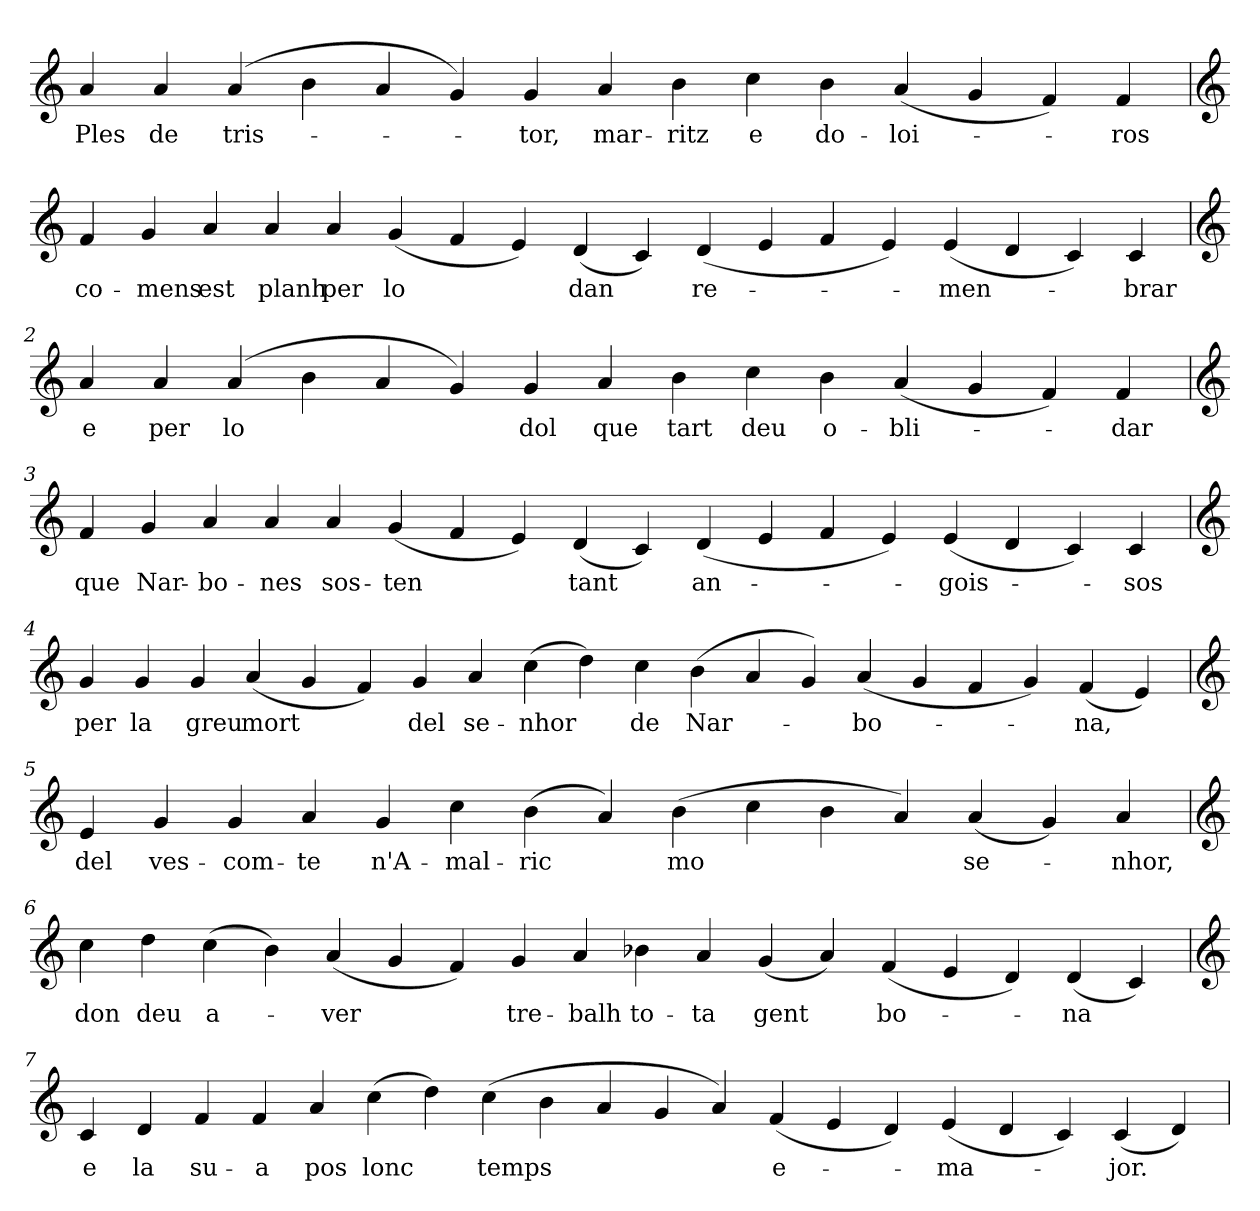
**kern	**text
*part1	*part1
*staff1	*staff1
*clefG2	*
=	=
4a	Ples
4a	de
(4a	tris-
4b	.
4a	.
4g)	.
4g	-tor,
4a	mar-
4b	-ritz
4cc	e
4b	do-
(4a	-loi-
4g	.
4f)	.
4f	-ros
=1	=1
*clefG2	*
4f	co-
4g	-mens
4a	est
4a	planh
4a	per
(4g	lo
4f	.
4e)	.
(4d	dan
4c)	.
(4d	re-
4e	.
4f	.
4e)	.
(4e	-men-
4d	.
4c)	.
4c	-brar
=2	=2
*clefG2	*
4a	e
4a	per
(4a	lo
4b	.
4a	.
4g)	.
4g	dol
4a	que
4b	tart
4cc	deu
4b	o-
(4a	-bli-
4g	.
4f)	.
4f	-dar
=3	=3
*clefG2	*
4f	que
4g	Nar-
4a	-bo-
4a	-nes
4a	sos-
(4g	-ten
4f	.
4e)	.
(4d	tant
4c)	.
(4d	an-
4e	.
4f	.
4e)	.
(4e	-gois-
4d	.
4c)	.
4c	-sos
=4	=4
*clefG2	*
4g	per
4g	la
4g	greu
(4a	mort
4g	.
4f)	.
4g	del
4a	se-
(4cc	-nhor
4dd)	.
4cc	de
(4b	Nar-
4a	.
4g)	.
(4a	-bo-
4g	.
4f	.
4g)	.
(4f	-na,
4e)	.
=5	=5
*clefG2	*
4e	del
4g	ves-
4g	-com-
4a	-te
4g	n'A-
4cc	-mal-
(4b	-ric
4a)	.
(4b	mo
4cc	.
4b	.
4a)	.
(4a	se-
4g)	.
4a	-nhor,
=6	=6
*clefG2	*
4cc	don
4dd	deu
(4cc	a-
4b)	.
(4a	-ver
4g	.
4f)	.
4g	tre-
4a	-balh
4b-X	to-
4a	-ta
(4g	gent
4a)	.
(4f	bo-
4e	.
4d)	.
(4d	-na
4c)	.
=7	=7
*clefG2	*
4c	e
4d	la
4f	su-
4f	-a
4a	pos
(4cc	lonc
4dd)	.
(4cc	temps
4b	.
4a	.
4g	.
4a)	.
(4f	e-
4e	.
4d)	.
(4e	-ma-
4d	.
4c)	.
(4c	-jor.
4d)	.
=	=
*-	*-
